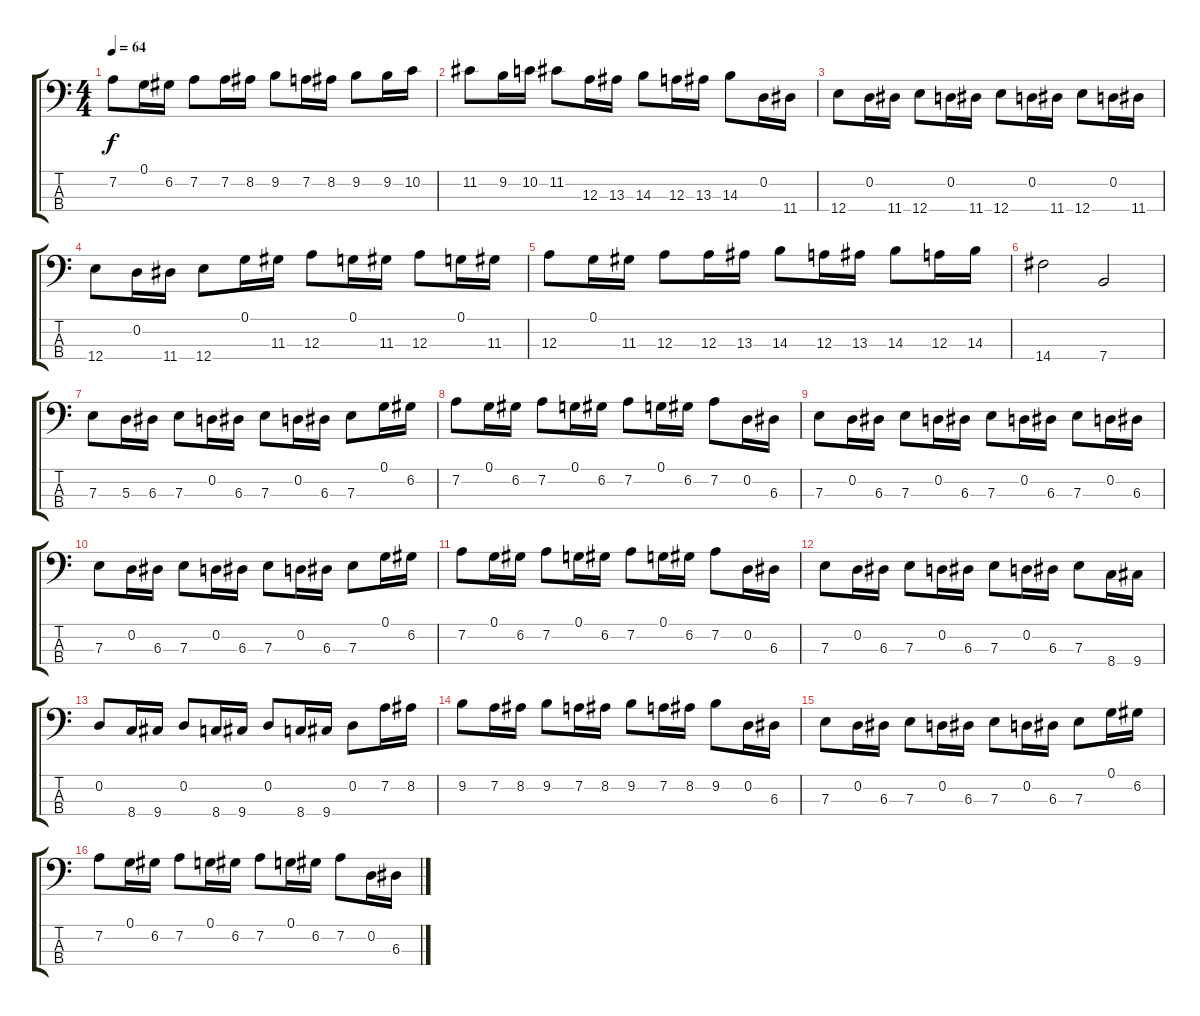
\track "" {instrument slapbass2}
\staff {score tabs}
\tuning (G2 D2 A1 E1) {hide}
\ts (4 4)
\tempo 64
\clef f4
\ks c
7.2.8{dy f} 0.1.16 6.2.16 7.2.8 7.2.16 8.2.16 9.2.8 7.2.16 8.2.16 9.2.8 9.2.16 10.2.16 |
11.2.8 9.2.16 10.2.16 11.2.8 12.3.16 13.3.16 14.3.8 12.3.16 13.3.16 14.3.8 0.2.16 11.4.16 |
12.4.8 0.2.16 11.4.16 12.4.8 0.2.16 11.4.16 12.4.8 0.2.16 11.4.16 12.4.8 0.2.16 11.4.16 |
12.4.8 0.2.16 11.4.16 12.4.8 0.1.16 11.3.16 12.3.8 0.1.16 11.3.16 12.3.8 0.1.16 11.3.16 |
12.3.8 0.1.16 11.3.16 12.3.8 12.3.16 13.3.16 14.3.8 12.3.16 13.3.16 14.3.8 12.3.16 14.3.16 |
14.4.2 7.4.2 |
7.3.8 5.3.16 6.3.16 7.3.8 0.2.16 6.3.16 7.3.8 0.2.16 6.3.16 7.3.8 0.1.16 6.2.16 |
7.2.8 0.1.16 6.2.16 7.2.8 0.1.16 6.2.16 7.2.8 0.1.16 6.2.16 7.2.8 0.2.16 6.3.16 |
7.3.8 0.2.16 6.3.16 7.3.8 0.2.16 6.3.16 7.3.8 0.2.16 6.3.16 7.3.8 0.2.16 6.3.16 |
7.3.8 0.2.16 6.3.16 7.3.8 0.2.16 6.3.16 7.3.8 0.2.16 6.3.16 7.3.8 0.1.16 6.2.16 |
7.2.8 0.1.16 6.2.16 7.2.8 0.1.16 6.2.16 7.2.8 0.1.16 6.2.16 7.2.8 0.2.16 6.3.16 |
7.3.8 0.2.16 6.3.16 7.3.8 0.2.16 6.3.16 7.3.8 0.2.16 6.3.16 7.3.8 8.4.16 9.4.16 |
0.2.8 8.4.16 9.4.16 0.2.8 8.4.16 9.4.16 0.2.8 8.4.16 9.4.16 0.2.8 7.2.16 8.2.16 |
9.2.8 7.2.16 8.2.16 9.2.8 7.2.16 8.2.16 9.2.8 7.2.16 8.2.16 9.2.8 0.2.16 6.3.16 |
7.3.8 0.2.16 6.3.16 7.3.8 0.2.16 6.3.16 7.3.8 0.2.16 6.3.16 7.3.8 0.1.16 6.2.16 |
7.2.8 0.1.16 6.2.16 7.2.8 0.1.16 6.2.16 7.2.8 0.1.16 6.2.16 7.2.8 0.2.16 6.3.16
